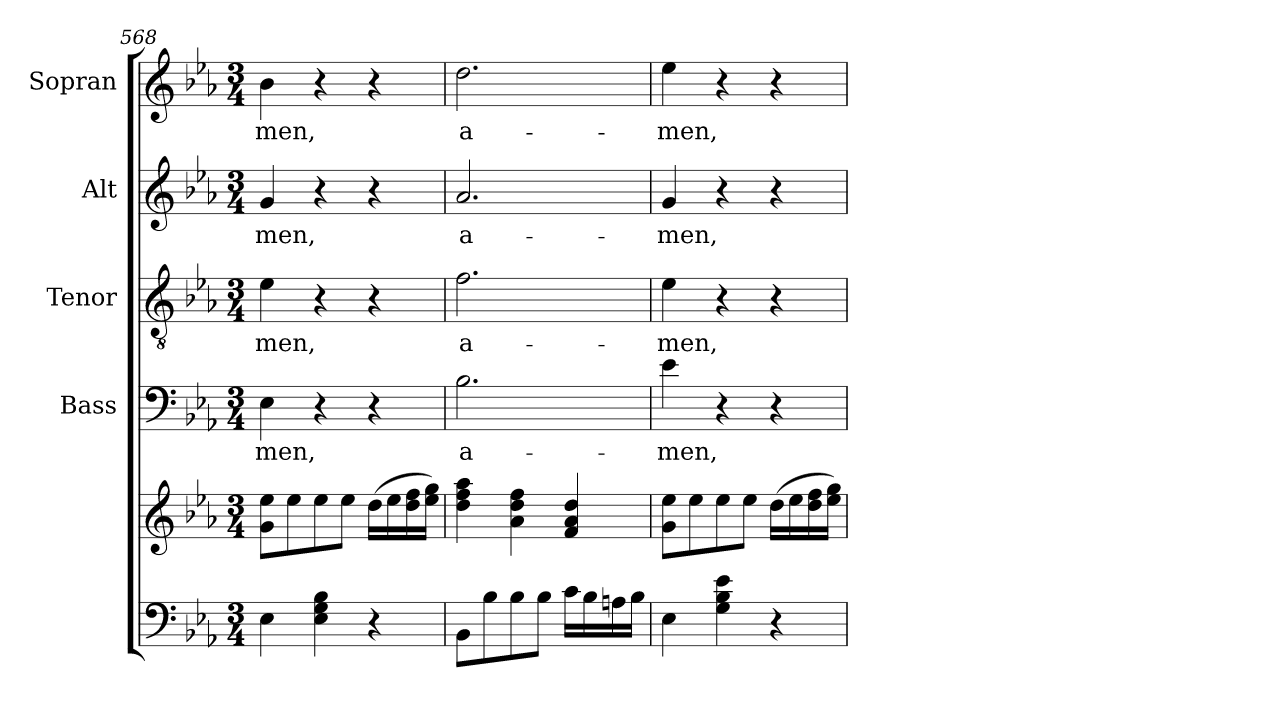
**kern	**kern	**kern	**text	**kern	**text	**kern	**text	**kern	**text
*part5	*part5	*part4	*part4	*part3	*part3	*part2	*part2	*part1	*part1
*staff6	*staff5	*staff4	*staff4	*staff3	*staff3	*staff2	*staff2	*staff1	*staff1
*	*	*I"Bass	*	*I"Tenor	*	*I"Alt	*	*I"Sopran	*
*	*	*I'B.	*	*I'T.	*	*I'A.	*	*I'S.	*
*clefF4	*clefG2	*clefF4	*	*clefGv2	*	*clefG2	*	*clefG2	*
*k[b-e-a-]	*k[b-e-a-]	*k[b-e-a-]	*	*k[b-e-a-]	*	*k[b-e-a-]	*	*k[b-e-a-]	*
*E-:	*E-:	*E-:	*	*E-:	*	*E-:	*	*E-:	*
*M3/4	*M3/4	*M3/4	*	*M3/4	*	*M3/4	*	*M3/4	*
=568	=568	=568	=568	=568	=568	=568	=568	=568	=568
!	!	!	!LO:LY:b	!	!LO:LY:b	!	!LO:LY:b	!	!LO:LY:b
4E-\	8g\ 8ee-\L	4E-\	-men,	4e-\	-men,	4g/	-men,	4b-\	-men,
.	8ee-\	.	.	.	.	.	.	.	.
4E-\ 4G\ 4B-\	8ee-\	4r	.	4r	.	4r	.	4r	.
.	8ee-\J	.	.	.	.	.	.	.	.
4r	(>16dd\LL	4r	.	4r	.	4r	.	4r	.
.	16ee-\	.	.	.	.	.	.	.	.
.	16dd\ 16ff\	.	.	.	.	.	.	.	.
.	16ee-\ 16gg\JJ)	.	.	.	.	.	.	.	.
=569	=569	=569	=569	=569	=569	=569	=569	=569	=569
!	!	!	!LO:LY:b	!	!LO:LY:b	!	!LO:LY:b	!	!LO:LY:b
8BB-\L	4dd\ 4ff\ 4aa-\	2.B-\	a-	2.f\	a-	2.a-/	a-	2.dd\	a-
8B-\	.	.	.	.	.	.	.	.	.
8B-\	4a-\ 4dd\ 4ff\	.	.	.	.	.	.	.	.
8B-\J	.	.	.	.	.	.	.	.	.
16c\LL	4f/ 4a-/ 4dd/	.	.	.	.	.	.	.	.
16B-\	.	.	.	.	.	.	.	.	.
16An\	.	.	.	.	.	.	.	.	.
16B-\JJ	.	.	.	.	.	.	.	.	.
=570	=570	=570	=570	=570	=570	=570	=570	=570	=570
!	!	!	!LO:LY:b	!	!LO:LY:b	!	!LO:LY:b	!	!LO:LY:b
4E-\	8g\ 8ee-\L	4e-\	-men,	4e-\	-men,	4g/	-men,	4ee-\	-men,
.	8ee-\	.	.	.	.	.	.	.	.
4G\ 4B-\ 4e-\	8ee-\	4r	.	4r	.	4r	.	4r	.
.	8ee-\J	.	.	.	.	.	.	.	.
4r	(>16dd\LL	4r	.	4r	.	4r	.	4r	.
.	16ee-\	.	.	.	.	.	.	.	.
.	16dd\ 16ff\	.	.	.	.	.	.	.	.
.	16ee-\ 16gg\JJ)	.	.	.	.	.	.	.	.
=	=	=	=	=	=	=	=	=	=
*-	*-	*-	*-	*-	*-	*-	*-	*-	*-
